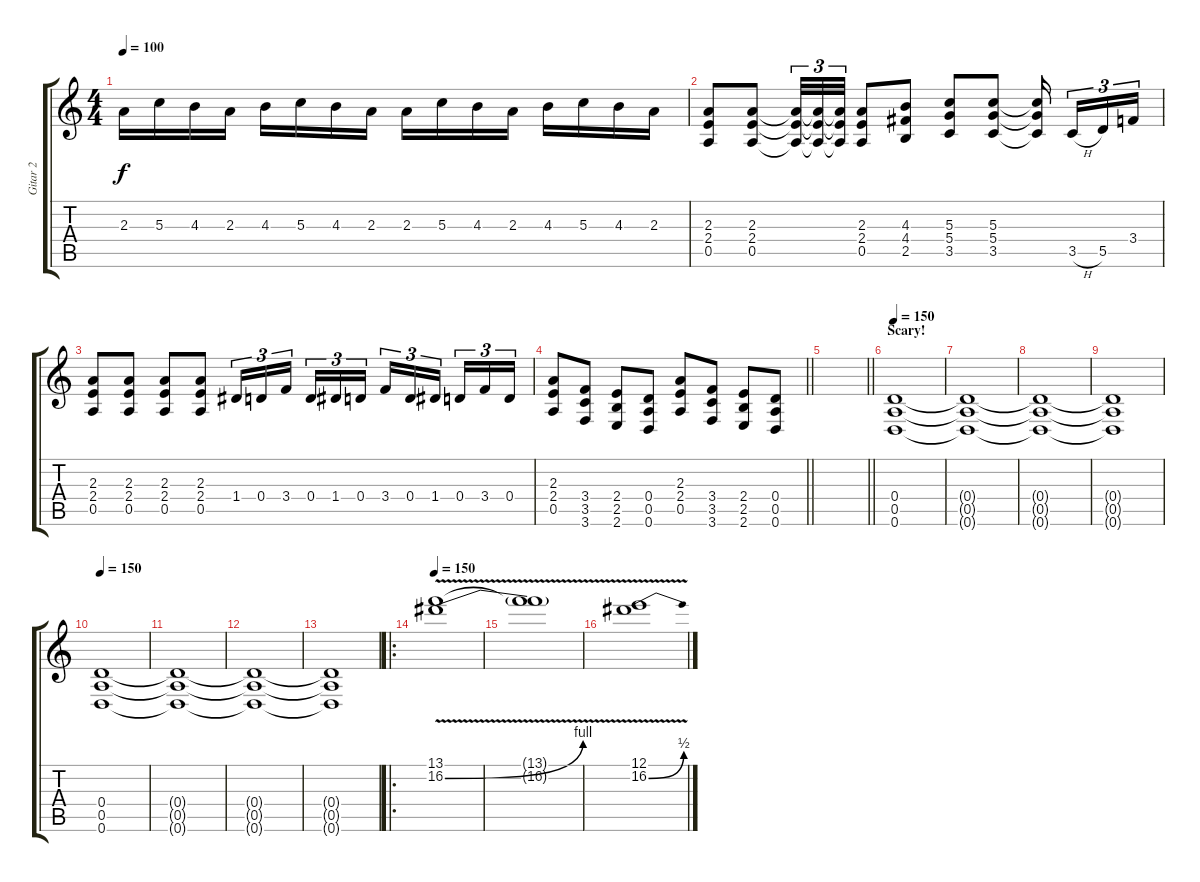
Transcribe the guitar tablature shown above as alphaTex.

\track ("Gitar 2" "Gitar 2") {instrument overdrivenguitar}
\staff {score tabs}
\tuning (E4 B3 G3 D3 A2 D2) {hide}
\ts (4 4)
\tempo 100
\clef g2
\ks c
2.3.16{dy f} 5.3.16 4.3.16 2.3.16 4.3.16 5.3.16 4.3.16 2.3.16 2.3.16 5.3.16 4.3.16 2.3.16 4.3.16 5.3.16 4.3.16 2.3.16 |
(2.3 2.4 0.5).8 (2.3 2.4 0.5).8 (2.3{t} 2.4{t} 0.5{t}).32{tu (3 2)} (2.3{t} 2.4{t} 0.5{t}).32{tu (3 2)} (2.3{t} 2.4{t} 0.5{t}).32{tu (3 2)} (2.3 2.4 0.5).8 (4.3 4.4 2.5).8 (5.3 5.4 3.5).8 (5.3 5.4 3.5).8 (5.3{t} 5.4{t} 3.5{t}).16{beam splitsecondary} 3.5{h}.16{tu (3 2)} 5.5.16{tu (3 2)} 3.4.16{tu (3 2)} |
(2.3 2.4 0.5).8 (2.3 2.4 0.5).8 (2.3 2.4 0.5).8 (2.3 2.4 0.5).8 1.4.16{tu (3 2)} 0.4.16{tu (3 2)} 3.4.16{tu (3 2) beam splitsecondary} 0.4.16{tu (3 2)} 1.4.16{tu (3 2)} 0.4.16{tu (3 2)} 3.4.16{tu (3 2)} 0.4.16{tu (3 2)} 1.4.16{tu (3 2) beam splitsecondary} 0.4.16{tu (3 2)} 3.4.16{tu (3 2)} 0.4.16{tu (3 2)} |
\barLineRight lightlight
(2.3 2.4 0.5).8 (3.4 3.5 3.6).8 (2.4 2.5 2.6).8 (0.4 0.5 0.6).8 (2.3 2.4 0.5).8 (3.4 3.5 3.6).8 (2.4 2.5 2.6).8 (0.4 0.5 0.6).8 |
\barLineRight lightlight
|
\section ("" "Scary!")
\tempo 150
(0.4 0.5 0.6).1 |
(0.4{t} 0.5{t} 0.6{t}).1{volume 0} |
(0.4{t} 0.5{t} 0.6{t}).1 |
(0.4{t} 0.5{t} 0.6{t}).1 |
\tempo 150
(0.4 0.5 0.6).1{volume 16} |
(0.4{t} 0.5{t} 0.6{t}).1{volume 0} |
(0.4{t} 0.5{t} 0.6{t}).1 |
(0.4{t} 0.5{t} 0.6{t}).1 |
\ro
\tempo 150
(13.1{v} 16.2{be (bend 0 0 60 4) v}).1{volume 16} |
(13.1{t} 16.2{t}).1 |
(12.1{v} 16.2{be (bend 0 0 60 2) v}).1{volume 16}
